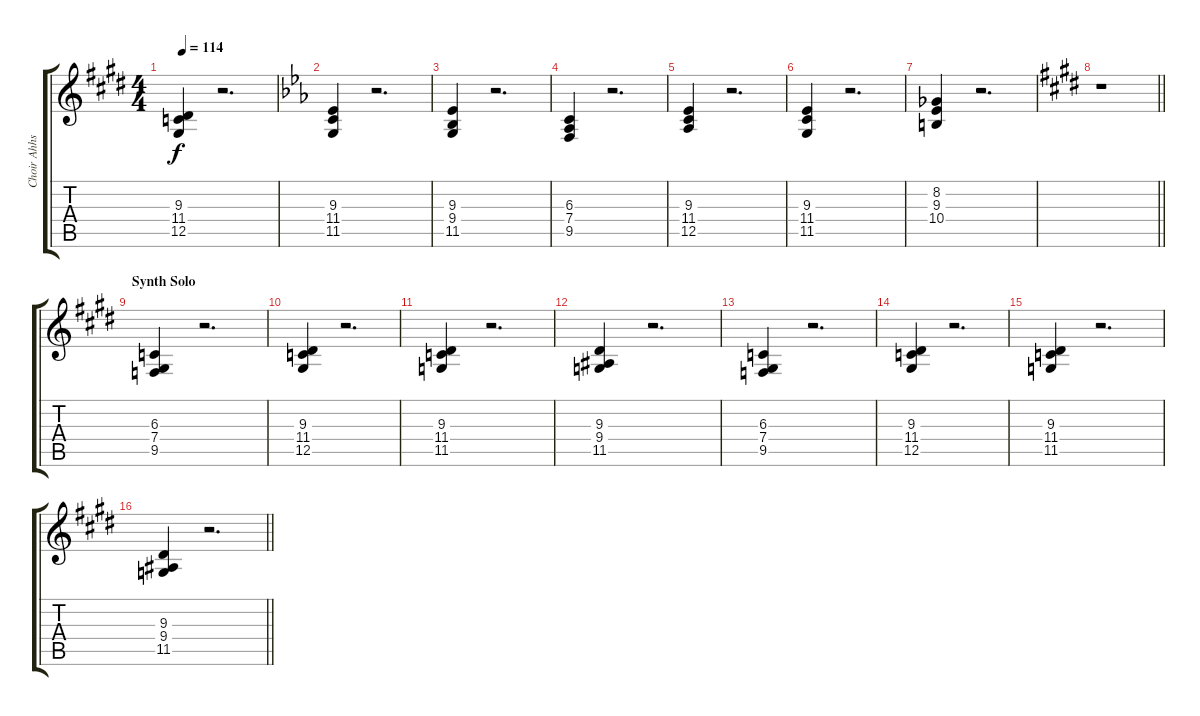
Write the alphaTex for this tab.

\track ("Choir Ahhs" "Choir Ahhs") {instrument choiraahs}
\staff {score tabs}
\tuning (Eb4 Bb3 Gb3 Db3 Ab2 Eb2) {hide}
\ts (4 4)
\tempo 114
\clef g2
\ks c#minor
(9.3 11.4 12.5).4{dy f} r.2{d} |
\ks eb
(9.3 11.4 11.5).4 r.2{d} |
(9.3 9.4 11.5).4 r.2{d} |
(6.3 7.4 9.5).4 r.2{d} |
(9.3 11.4 12.5).4 r.2{d} |
(9.3 11.4 11.5).4 r.2{d} |
(8.2 9.3 10.4).4 r.2{d} |
\barLineRight lightlight
\ks c#minor
r.1 |
\section ("" "Synth Solo")
(6.3 7.4 9.5).4 r.2{d} |
(9.3 11.4 12.5).4 r.2{d} |
\ks e
(9.3 11.4 11.5).4 r.2{d} |
\ks c#minor
(9.3 9.4 11.5).4 r.2{d} |
(6.3 7.4 9.5).4 r.2{d} |
(9.3 11.4 12.5).4 r.2{d} |
\ks e
(9.3 11.4 11.5).4 r.2{d} |
\barLineRight lightlight
\ks c#minor
(9.3 9.4 11.5).4 r.2{d}
